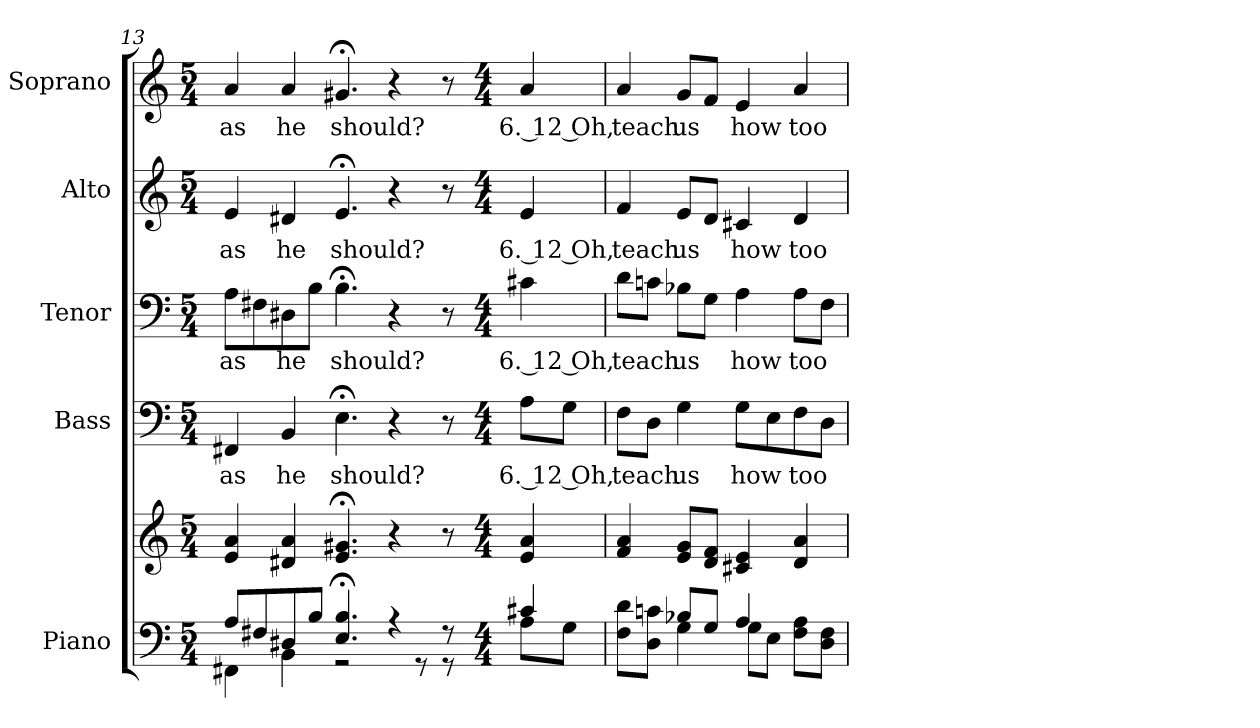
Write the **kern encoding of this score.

**kern	**kern	**kern	**text	**kern	**text	**kern	**text	**kern	**text
*part5	*part5	*part4	*part4	*part3	*part3	*part2	*part2	*part1	*part1
*staff6	*staff5	*staff4	*staff4	*staff3	*staff3	*staff2	*staff2	*staff1	*staff1
*I"Piano	*	*I"Bass	*	*I"Tenor	*	*I"Alto	*	*I"Soprano	*
*I'Pno.	*	*I'B.	*	*I'T.	*	*I'A.	*	*I'S.	*
!!LO:PB:g=z
*clefF4	*clefG2	*clefF4	*	*clefF4	*	*clefG2	*	*clefG2	*
*k[]	*k[]	*k[]	*	*k[]	*	*k[]	*	*k[]	*
*C:	*C:	*C:	*	*C:	*	*C:	*	*C:	*
*M5/4	*M5/4	*M5/4	*	*M5/4	*	*M5/4	*	*M5/4	*
=13	=13	=13	=13	=13	=13	=13	=13	=13	=13
*^	*	*	*	*	*	*	*	*	*
!	!	!	!	!LO:LY:b:color=#000000	!	!	!	!	!	!
!	!	!	!	!	!	!LO:LY:b:color=#000000	!	!	!	!
!	!	!	!	!	!	!	!	!LO:LY:b:color=#000000	!	!
!	!	!	!	!	!	!	!	!	!	!LO:LY:b:color=#000000
8Ai/L	4FF#Xi\	4ei/ 4ai	4FF#Xi/	as	8Ai\L	as	4ei/	as	4ai/	as
8F#Xi/	.	.	.	.	8F#Xi\	.	.	.	.	.
!	!	!	!	!LO:LY:b:color=#000000	!	!	!	!	!	!
!	!	!	!	!	!	!LO:LY:b:color=#000000	!	!	!	!
!	!	!	!	!	!	!	!	!LO:LY:b:color=#000000	!	!
!	!	!	!	!	!	!	!	!	!	!LO:LY:b:color=#000000
8D#Xi/	4BBi\	4d#Xi/ 4ai	4BBi/	he	8D#Xi\	he	4d#Xi/	he	4ai/	he
8Bi/J	.	.	.	.	8Bi\J	.	.	.	.	.
!	!	!	!	!LO:LY:b:color=#000000	!	!	!	!	!	!
!	!	!	!	!	!	!LO:LY:b:color=#000000	!	!	!	!
!	!	!	!	!	!	!	!	!LO:LY:b:color=#000000	!	!
!	!	!	!	!	!	!	!	!	!	!LO:LY:b:color=#000000
4.Ei/; 4.Bi;	2r	4.ei/; 4.g#Xi;	4.E;i\	should?	4.B;i\	should?	4.e;i/	should?	4.g#X;i/	should?
4r	.	4r	4r	.	4r	.	4r	.	4r	.
.	8r	.	.	.	.	.	.	.	.	.
8r	8r	8r	8r	.	8r	.	8r	.	8r	.
=14-	=14-	=14-	=14-	=14-	=14-	=14-	=14-	=14-	=14-	=14-
*M4/4	*	*M4/4	*M4/4	*	*M4/4	*	*M4/4	*	*M4/4	*
!	!	!	!	!LO:LY:b:color=#000000	!	!	!	!	!	!
!	!	!	!	!	!	!LO:LY:b:color=#000000	!	!	!	!
!	!	!	!	!	!	!	!	!LO:LY:b:color=#000000	!	!
!	!	!	!	!	!	!	!	!	!	!LO:LY:b:color=#000000
4c#Xi/	8Ai\L	4ei/ 4ai	8Ai\L	6. 12 Oh,	4c#Xi\	6. 12 Oh,	4ei/	6. 12 Oh,	4ai/	6. 12 Oh,
.	8Gi\J	.	8Gi\J	.	.	.	.	.	.	.
=15	=15	=15	=15	=15	=15	=15	=15	=15	=15	=15
!	!	!	!	!LO:LY:b:color=#000000	!	!	!	!	!	!
!	!	!	!	!	!	!LO:LY:b:color=#000000	!	!	!	!
!	!	!	!	!	!	!	!	!LO:LY:b:color=#000000	!	!
!	!	!	!	!	!	!	!	!	!	!LO:LY:b:color=#000000
8Fi\ 8diL	4ryy	4fi/ 4ai	8Fi\L	teach	8di\L	teach	4fi/	teach	4ai/	teach
8Di\ 8cniJ	.	.	8Di\J	.	8cni\J	.	.	.	.	.
!	!	!	!	!LO:LY:b:color=#000000	!	!	!	!	!	!
!	!	!	!	!	!	!LO:LY:b:color=#000000	!	!	!	!
!	!	!	!	!	!	!	!	!LO:LY:b:color=#000000	!	!
!	!	!	!	!	!	!	!	!	!	!LO:LY:b:color=#000000
8B-Xi/L	4Gi\	8ei/ 8giL	4Gi\	us	8B-Xi\L	us	8ei/L	us	8gi/L	us
8Gi/J	.	8di/ 8fiJ	.	.	8Gi\J	.	8di/J	.	8fi/J	.
!	!	!	!	!LO:LY:b:color=#000000	!	!	!	!	!	!
!	!	!	!	!	!	!LO:LY:b:color=#000000	!	!	!	!
!	!	!	!	!	!	!	!	!LO:LY:b:color=#000000	!	!
!	!	!	!	!	!	!	!	!	!	!LO:LY:b:color=#000000
4Ai/	8Gi\L	4c#Xi/ 4ei	8Gi\L	how	4Ai\	how	4c#Xi/	how	4ei/	how
.	8Ei\J	.	8Ei\	.	.	.	.	.	.	.
!	!	!	!	!LO:LY:b:color=#000000	!	!	!	!	!	!
!	!	!	!	!	!	!LO:LY:b:color=#000000	!	!	!	!
!	!	!	!	!	!	!	!	!LO:LY:b:color=#000000	!	!
!	!	!	!	!	!	!	!	!	!	!LO:LY:b:color=#000000
8Fi\ 8AiL	4ryy	4di/ 4ai	8Fi\	too	8Ai\L	too	4di/	too	4ai/	too
8Di\ 8FiJ	.	.	8Di\J	.	8Fi\J	.	.	.	.	.
*v	*v	*	*	*	*	*	*	*	*	*
=	=	=	=	=	=	=	=	=	=
*-	*-	*-	*-	*-	*-	*-	*-	*-	*-
